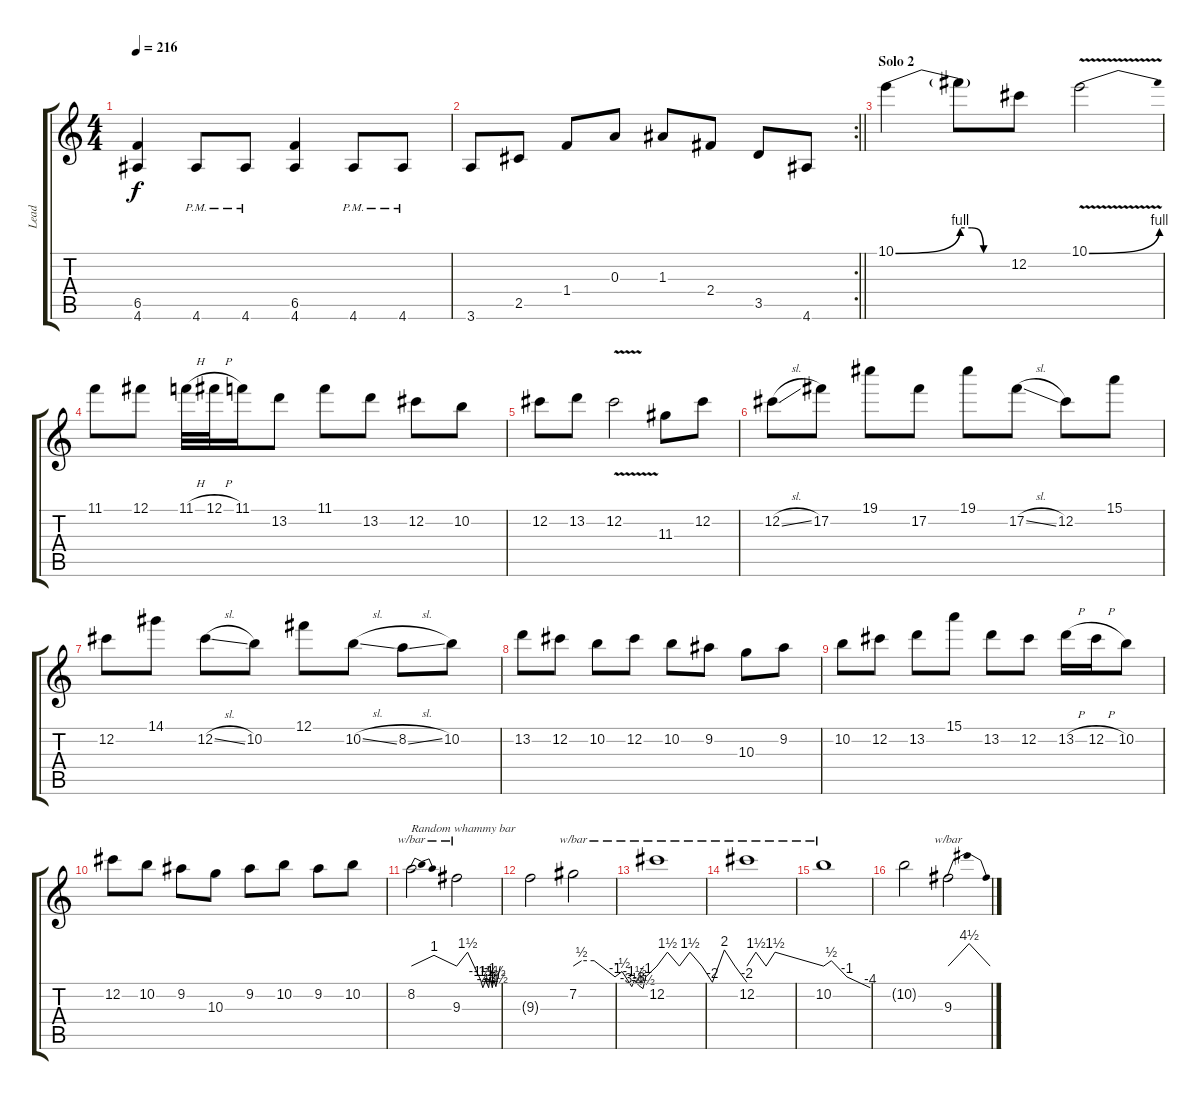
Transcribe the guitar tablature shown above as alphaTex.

\track ("Lead" "Lead") {instrument distortionguitar}
\staff {score tabs}
\tuning (Gb4 Db4 A3 E3 B2 Gb2) {hide}
\ts (4 4)
\tempo 216
\clef g2
\ks c
(6.5 4.6).4{dy f} 4.6{pm}.8 4.6{pm}.8 (6.5 4.6).4 4.6{pm}.8 4.6{pm}.8 |
\rc 2
\barLineRight lightlight
3.6.8 2.5.8 1.4.8 0.3.8 1.3.8 2.4.8 3.5.8 4.6.8 |
\section ("" "Solo 2")
10.1{be (bend 0 0 60 4)}.4 10.1{be (custom 0 4 15 4 30 0 60 0) t}.8 12.2.8 10.1{be (bend 0 0 60 4) v}.2 |
11.1.8 12.1.8 11.1{h}.32 12.1{h}.32 11.1.16 13.2.8 11.1.8 13.2.8 12.2.8 10.2.8 |
12.2.8 13.2.8 12.2{v}.2 11.3.8 12.2.8 |
12.2{sl}.8 17.2.8 19.1.8 17.2.8 19.1.8 17.2{sl}.8 12.2.8 15.1.8 |
12.2.8 14.1.8 12.2{sl}.8 10.2.8 12.1.8 10.2{sl}.8 8.2{sl}.8 10.2.8 |
13.2.8 12.2.8 10.2.8 12.2.8 10.2.8 9.2.8 10.3.8 9.2.8 |
10.2.8 12.2.8 13.2.8 15.1.8 13.2.8 12.2.8 13.2{h}.16 12.2{h}.16 10.2.8 |
12.2.8 10.2.8 9.2.8 10.3.8 9.2.8 10.2.8 9.2.8 10.2.8 |
8.2.2{tbe (dip default 0 0 15 4 60 0) txt "Random whammy bar"} 9.3.2{tbe (custom default 0 0 15 6 33 -6 36 -16 40 -6 44 -16 46 -4 49 -16 51 -6 54 -14 60 0)} |
9.3{t}.2 7.2.2{tbe (custom default 0 0 6 2 15 2 30 -4 35 -2 42 -14 44 -6 47 -12 50 -18 52 -4 60 0)} |
12.2.1{tbe (custom default 0 0 7 6 15 0 22 6 30 0 37 -8 45 8 52 0 60 -8)} |
12.2.1{tbe (custom default 0 0 7 6 15 0 22 6 60 0)} |
10.2.1{tbe (custom default 0 0 10 2 30 -4 60 -16)} |
10.2{t}.2 9.3.2{tbe (dip default 0 0 30 18 60 0)}
